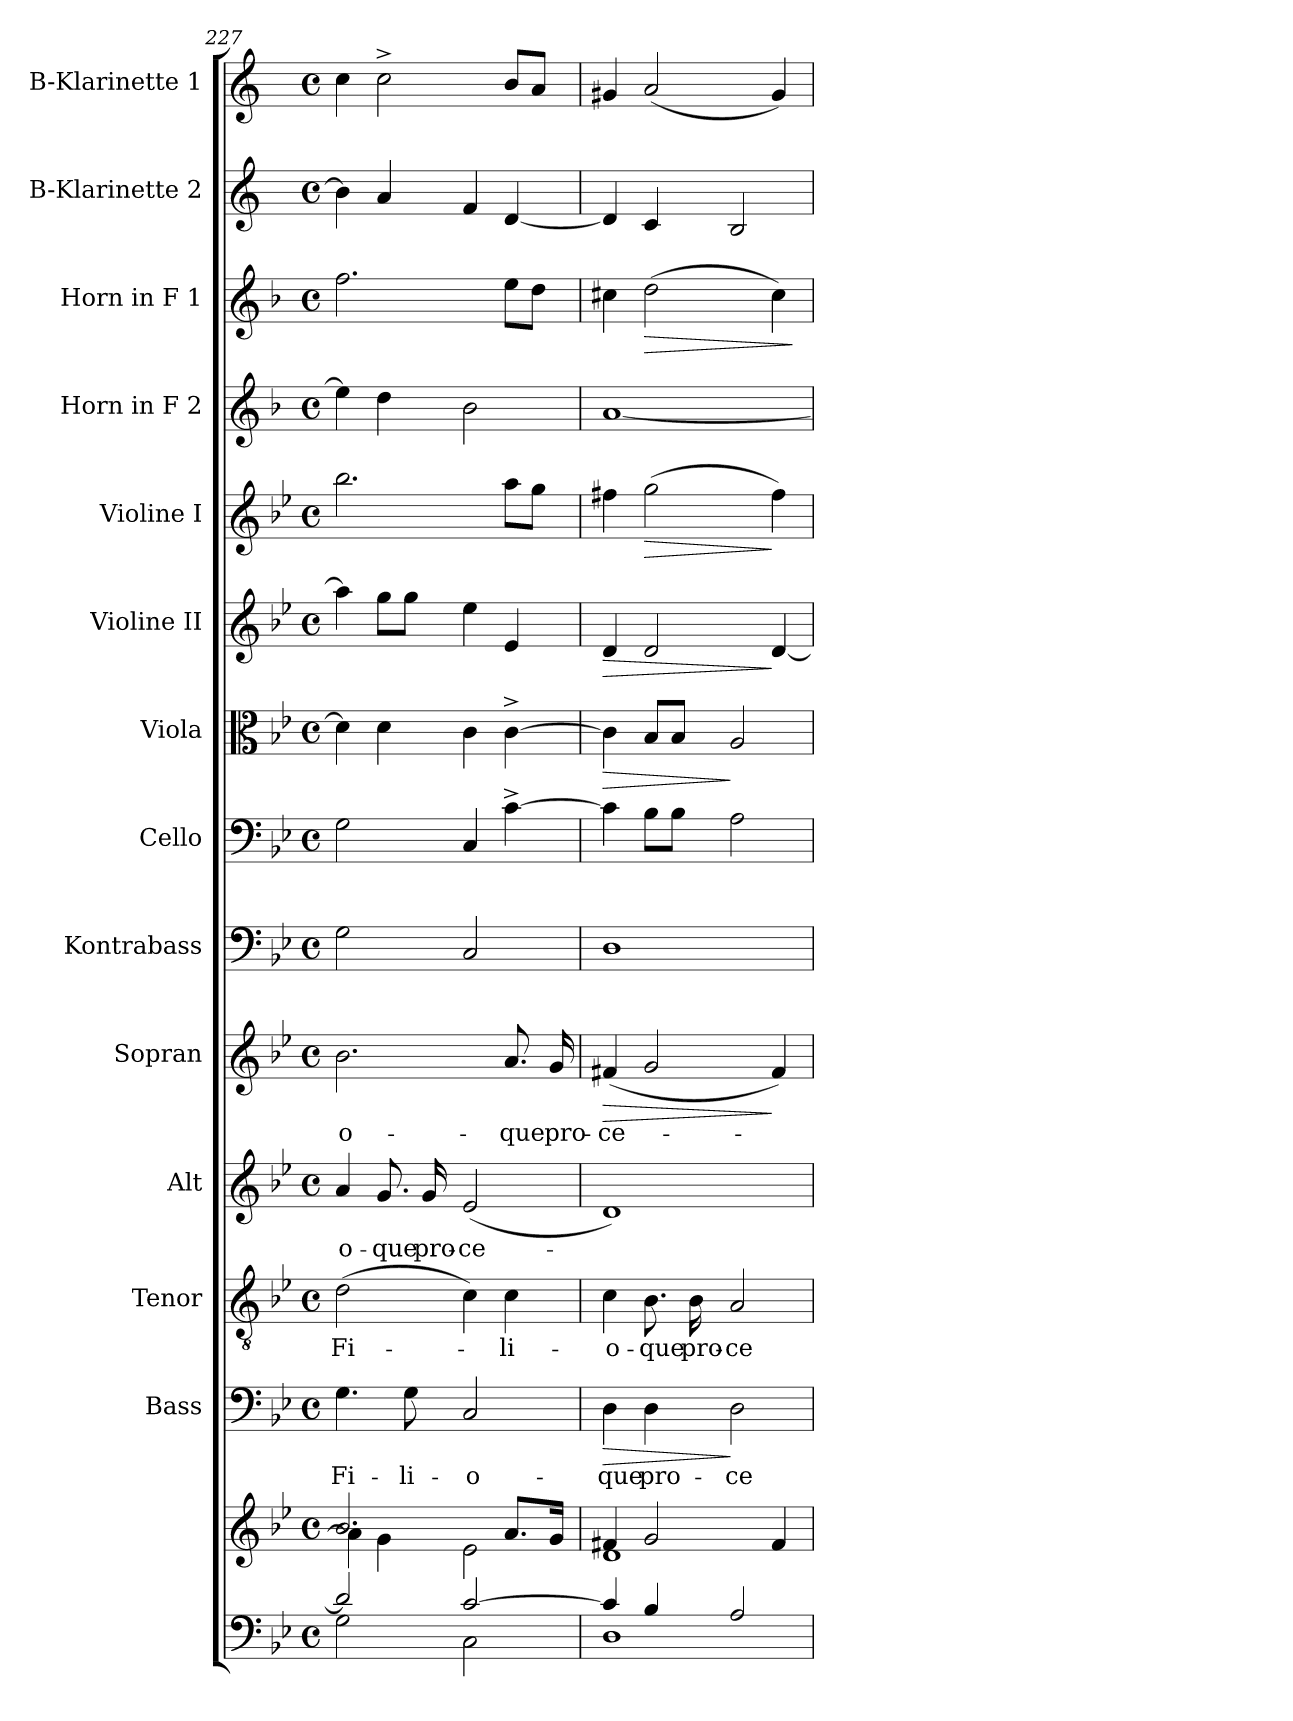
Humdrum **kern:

**kern	**kern	**kern	**text	**dynam	**kern	**text	**kern	**text	**kern	**text	**dynam	**kern	**kern	**kern	**dynam	**kern	**dynam	**kern	**dynam	**kern	**kern	**dynam	**kern	**kern
*part14	*part14	*part13	*part13	*part13	*part12	*part12	*part11	*part11	*part10	*part10	*part10	*part9	*part8	*part7	*part7	*part6	*part6	*part5	*part5	*part4	*part3	*part3	*part2	*part1
*staff15	*staff14	*staff13	*staff13	*staff13	*staff12	*staff12	*staff11	*staff11	*staff10	*staff10	*staff10	*staff9	*staff8	*staff7	*staff7	*staff6	*staff6	*staff5	*staff5	*staff4	*staff3	*staff3	*staff2	*staff1
*	*	*I"Bass	*	*	*I"Tenor	*	*I"Alt	*	*I"Sopran	*	*	*I"Kontrabass	*I"Cello	*I"Viola	*	*I"Violine II	*	*I"Violine I	*	*I"Horn in F 2	*I"Horn in F 1	*	*I"B-Klarinette 2	*I"B-Klarinette 1
*	*	*I'B.	*	*	*I'T.	*	*I'A.	*	*I'S.	*	*	*I'Kb.	*	*I'Vla.	*	*I'Vl. II	*	*I'Vl. I	*	*	*	*	*I'B Kl. 2	*I'B Kl. 1
*clefF4	*clefG2	*clefF4	*	*	*clefGv2	*	*clefG2	*	*clefG2	*	*	*clefF4	*clefF4	*clefC3	*	*clefG2	*	*clefG2	*	*clefG2	*clefG2	*	*clefG2	*clefG2
*	*	*	*	*	*	*	*	*	*	*	*	*ITrd7c12	*	*	*	*	*	*	*	*ITrd4c7	*ITrd4c7	*	*ITrd1c2	*ITrd1c2
*k[b-e-]	*k[b-e-]	*k[b-e-]	*	*	*k[b-e-]	*	*k[b-e-]	*	*k[b-e-]	*	*	*k[b-e-]	*k[b-e-]	*k[b-e-]	*	*k[b-e-]	*	*k[b-e-]	*	*k[b-e-]	*k[b-e-]	*	*k[b-e-]	*k[b-e-]
*B-:	*B-:	*B-:	*	*	*B-:	*	*B-:	*	*B-:	*	*	*B-:	*B-:	*B-:	*	*B-:	*	*B-:	*	*B-:	*B-:	*	*B-:	*B-:
*M4/4	*M4/4	*M4/4	*	*	*M4/4	*	*M4/4	*	*M4/4	*	*	*M4/4	*M4/4	*M4/4	*	*M4/4	*	*M4/4	*	*M4/4	*M4/4	*	*M4/4	*M4/4
*met(c)	*met(c)	*met(c)	*	*	*met(c)	*	*met(c)	*	*met(c)	*	*	*met(c)	*met(c)	*met(c)	*	*met(c)	*	*met(c)	*	*met(c)	*met(c)	*	*met(c)	*met(c)
=227	=227	=227	=227	=227	=227	=227	=227	=227	=227	=227	=227	=227	=227	=227	=227	=227	=227	=227	=227	=227	=227	=227	=227	=227
*^	*^	*	*	*	*	*	*	*	*	*	*	*	*	*	*	*	*	*	*	*	*	*	*	*
!	!	!	!	!	!LO:LY:b	!	!	!LO:LY:b	!	!LO:LY:b	!	!LO:LY:b	!	!	!	!	!	!	!	!	!	!	!	!	!	!
2d/]	2G\	2.b-/	4a\]	4.G\	Fi-	.	(>2d\	Fi-	4a/	-o-	2.b-\	-o-	.	2GG\	2G\	4d\]	.	4aa\]	.	2.bb-\	.	4a\]	2.b-\	.	4a\]	4b-\
!	!	!	!	!	!	!	!	!	!	!LO:LY:b	!	!	!	!	!	!	!	!	!	!	!	!	!	!	!	!
.	.	.	4g\	.	.	.	.	.	8.g/	-que	.	.	.	.	.	4d\	.	8gg\L	.	.	.	4g\	.	.	4g/	2b-^>\
!	!	!	!	!	!LO:LY:b	!	!	!	!	!	!	!	!	!	!	!	!	!	!	!	!	!	!	!	!	!
.	.	.	.	8G\	-li-	.	.	.	.	.	.	.	.	.	.	.	.	8gg\J	.	.	.	.	.	.	.	.
!	!	!	!	!	!	!	!	!	!	!LO:LY:b	!	!	!	!	!	!	!	!	!	!	!	!	!	!	!	!
.	.	.	.	.	.	.	.	.	16g/	pro-	.	.	.	.	.	.	.	.	.	.	.	.	.	.	.	.
!	!	!	!	!	!LO:LY:b	!	!	!	!	!LO:LY:b	!	!	!	!	!	!	!	!	!	!	!	!	!	!	!	!
[>2c/	2C\	.	2e-\	2C/	-o-	.	4c\)	.	(<2e-/	-ce-	.	.	.	2CC/	4C/	4c\	.	4ee-\	.	.	.	2e-\	.	.	4e-/	.
!	!	!	!	!	!	!	!	!LO:LY:b	!	!	!	!LO:LY:b	!	!	!	!	!	!	!	!	!	!	!	!	!	!
.	.	8.a/L	.	.	.	.	4c\	-li-	.	.	8.a/	-que	.	.	[4c^>\	[4c^>\	.	4e-/	.	8aa\L	.	.	8a\L	.	[4c/	8a/L
.	.	.	.	.	.	.	.	.	.	.	.	.	.	.	.	.	.	.	.	8gg\J	.	.	8g\J	.	.	8g/J
!	!	!	!	!	!	!	!	!	!	!	!	!LO:LY:b	!	!	!	!	!	!	!	!	!	!	!	!	!	!
.	.	16g/Jk	.	.	.	.	.	.	.	.	16g/	pro-	.	.	.	.	.	.	.	.	.	.	.	.	.	.
=228	=228	=228	=228	=228	=228	=228	=228	=228	=228	=228	=228	=228	=228	=228	=228	=228	=228	=228	=228	=228	=228	=228	=228	=228	=228	=228
!	!	!	!	!	!LO:LY:b	!LO:HP:b	!	!LO:LY:b	!	!	!	!LO:LY:b	!LO:HP:b	!	!	!	!LO:HP:b	!	!LO:HP:b	!	!	!	!	!	!	!
4c/]	1D	4f#X/	1d	4D\	-que	>	4c\	-o-	1d)	.	(<4f#X/	-ce-	>	1DD	4c\]	4c\]	>	4d/	>	4ff#X\	.	[1d	4f#X\	.	4c/]	4f#X/
!	!	!	!	!	!LO:LY:b	!	!	!LO:LY:b	!	!	!	!	!	!	!	!	!	!	!	!	!LO:HP:b	!	!	!LO:HP:b	!	!
4B-/	.	2g/	.	4D\	pro-	.	8.B-\	-que	.	.	2g/	.	.	.	8B-\L	8B-/L	.	2d/	.	(>2gg\	>	.	(>2g\	>	4B-/	(<2g/
.	.	.	.	.	.	.	.	.	.	.	.	.	.	.	8B-\J	8B-/J	.	.	.	.	.	.	.	.	.	.
!	!	!	!	!	!	!	!	!LO:LY:b	!	!	!	!	!	!	!	!	!	!	!	!	!	!	!	!	!	!
.	.	.	.	.	.	.	16B-\	pro-	.	.	.	.	.	.	.	.	.	.	.	.	.	.	.	.	.	.
!	!	!	!	!	!LO:LY:b	!	!	!LO:LY:b	!	!	!	!	!	!	!	!	!	!	!	!	!	!	!	!	!	!
2A/	.	.	.	2D\	-ce-	]	2A/	-ce-	.	.	.	.	.	.	2A\	2A/	]	.	.	.	.	.	.	.	2A/	.
.	.	4f#/	.	.	.	.	.	.	.	.	4f#/)	.	]	.	.	.	.	[4d/	]	4ff#\)	]	.	4f#\)	.	.	4f#/)
*v	*v	*	*	*	*	*	*	*	*	*	*	*	*	*	*	*	*	*	*	*	*	*	*	*	*	*
*	*v	*v	*	*	*	*	*	*	*	*	*	*	*	*	*	*	*	*	*	*	*	*	*	*	*
.	.	.	.	.	.	.	.	.	.	.	.	.	.	.	.	.	.	.	.	.	.	]	.	.
=	=	=	=	=	=	=	=	=	=	=	=	=	=	=	=	=	=	=	=	=	=	=	=	=
*-	*-	*-	*-	*-	*-	*-	*-	*-	*-	*-	*-	*-	*-	*-	*-	*-	*-	*-	*-	*-	*-	*-	*-	*-
